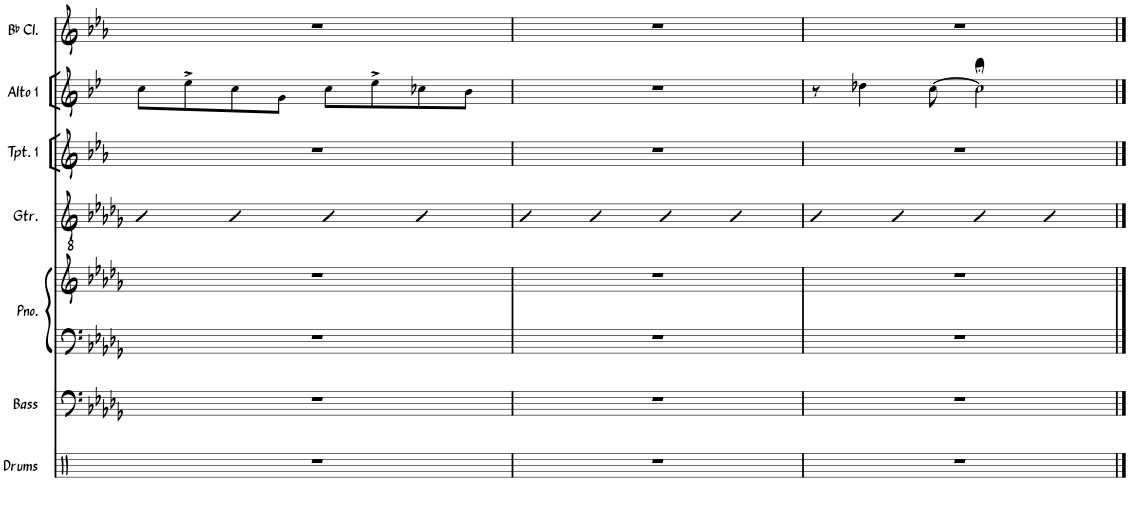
**kern	**kern	**kern	**kern	**kern	**kern	**kern	**kern
*part7	*part6	*part5	*part5	*part4	*part3	*part2	*part1
*staff8	*staff7	*staff6	*staff5	*staff4	*staff3	*staff2	*staff1
*I"Drums	*I"Bass	*I"Piano	*	*I"Guitar	*I"Trumpet 1	*I"Alto Sax 1	*I"Bb Clarinet
*I'Drums	*I'Bass	*I'Pno.	*	*I'Gtr.	*I'Tpt. 1	*I'Alto 1	*I'Bb Cl.
!!LO:PB:g=z
*clefX	*clefF4	*clefF4	*clefG2	*clefGv2	*clefG2	*clefG2	*clefG2
*	*Trd7c12	*	*	*	*Trd1c2	*Trd5c9	*Trd1c2
*k[]	*k[b-e-a-d-g-]	*k[b-e-a-d-g-]	*k[b-e-a-d-g-]	*k[b-e-a-d-g-]	*k[b-e-a-]	*k[b-e-]	*k[b-e-a-]
*M4/4	*M4/4	*M4/4	*M4/4	*M4/4	*M4/4	*M4/4	*M4/4
=155	=155	=155	=155	=155	=155	=155	=155
1r	1r	1r	1r	4B-	1r	8cc\L	1r
.	.	.	.	.	.	8ee-^\	.
.	.	.	.	4B-	.	8cc\	.
.	.	.	.	.	.	8g\J	.
.	.	.	.	4B-	.	8cc\L	.
.	.	.	.	.	.	8ee-^\	.
.	.	.	.	4B-	.	8cc-X\	.
.	.	.	.	.	.	8b-\J	.
=156	=156	=156	=156	=156	=156	=156	=156
1r	1r	1r	1r	4B-	1r	1r	1r
.	.	.	.	4B-	.	.	.
.	.	.	.	4B-	.	.	.
.	.	.	.	4B-	.	.	.
=157	=157	=157	=157	=157	=157	=157	=157
1r	1r	1r	1r	4B-	1r	8r	1r
.	.	.	.	.	.	4dd-X\	.
.	.	.	.	4B-	.	.	.
.	.	.	.	.	.	[8cc\	.
.	.	.	.	4B-	.	2cc;<\]	.
.	.	.	.	4B-	.	.	.
==	==	==	==	==	==	==	==
*-	*-	*-	*-	*-	*-	*-	*-
